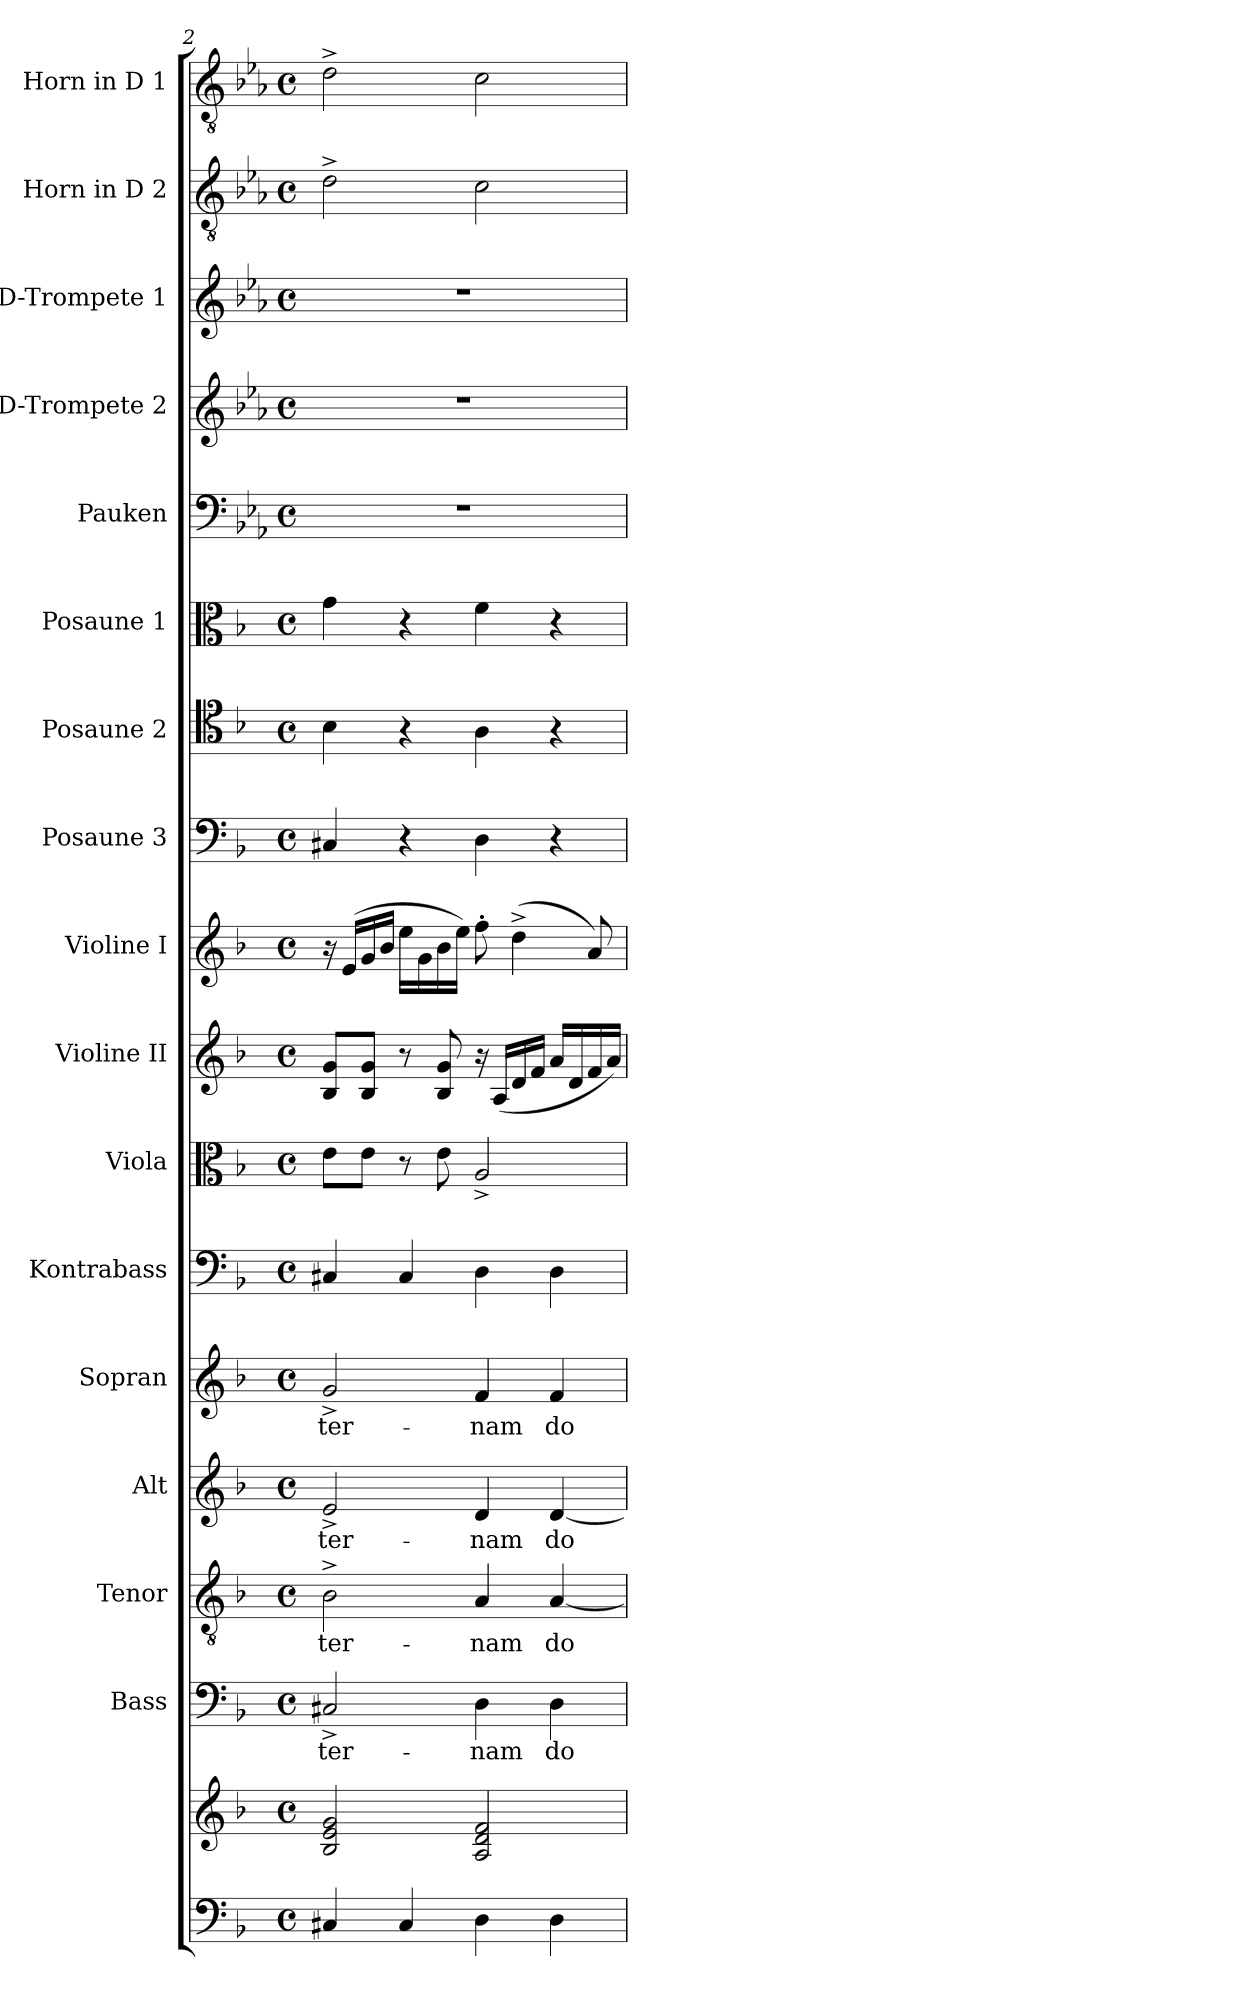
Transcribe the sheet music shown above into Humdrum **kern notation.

**kern	**kern	**kern	**text	**kern	**text	**kern	**text	**kern	**text	**kern	**kern	**kern	**kern	**kern	**kern	**kern	**kern	**kern	**kern	**kern	**kern
*part17	*part17	*part16	*part16	*part15	*part15	*part14	*part14	*part13	*part13	*part12	*part11	*part10	*part9	*part8	*part7	*part6	*part5	*part4	*part3	*part2	*part1
*staff18	*staff17	*staff16	*staff16	*staff15	*staff15	*staff14	*staff14	*staff13	*staff13	*staff12	*staff11	*staff10	*staff9	*staff8	*staff7	*staff6	*staff5	*staff4	*staff3	*staff2	*staff1
*	*	*I"Bass	*	*I"Tenor	*	*I"Alt	*	*I"Sopran	*	*I"Kontrabass	*I"Viola	*I"Violine II	*I"Violine I	*I"Posaune 3	*I"Posaune 2	*I"Posaune 1	*I"Pauken	*I"D-Trompete 2	*I"D-Trompete 1	*I"Horn in D 2	*I"Horn in D 1
*	*	*I'B.	*	*I'T.	*	*I'A.	*	*I'S.	*	*I'Kb.	*I'Vla.	*I'Vl. II	*I'Vl. I	*I'Pos. 3	*I'Pos. 2	*I'Pos. 1	*I'Pk.	*I'D Trp. 2	*I'D Trp. 1	*I'Hrn. 2	*I'Hrn. 1
*clefF4	*clefG2	*clefF4	*	*clefGv2	*	*clefG2	*	*clefG2	*	*clefF4	*clefC3	*clefG2	*clefG2	*clefF4	*clefC4	*clefC3	*clefF4	*clefG2	*clefG2	*clefGv2	*clefGv2
*	*	*	*	*	*	*	*	*	*	*ITrd7c12	*	*	*	*	*	*	*ITrd-1c-2	*ITrd1c2	*ITrd1c2	*ITrd4c7	*ITrd4c7
*k[b-]	*k[b-]	*k[b-]	*	*k[b-]	*	*k[b-]	*	*k[b-]	*	*k[b-]	*k[b-]	*k[b-]	*k[b-]	*k[b-]	*k[b-]	*k[b-]	*k[b-]	*k[b-e-a-d-g-]	*k[b-e-a-d-g-]	*k[b-e-a-d-]	*k[b-e-a-d-]
*F:	*F:	*F:	*	*F:	*	*F:	*	*F:	*	*F:	*F:	*F:	*F:	*F:	*F:	*F:	*F:	*D-:	*D-:	*A-:	*A-:
*M4/4	*M4/4	*M4/4	*	*M4/4	*	*M4/4	*	*M4/4	*	*M4/4	*M4/4	*M4/4	*M4/4	*M4/4	*M4/4	*M4/4	*M4/4	*M4/4	*M4/4	*M4/4	*M4/4
*met(c)	*met(c)	*met(c)	*	*met(c)	*	*met(c)	*	*met(c)	*	*met(c)	*met(c)	*met(c)	*met(c)	*met(c)	*met(c)	*met(c)	*met(c)	*met(c)	*met(c)	*met(c)	*met(c)
=2	=2	=2	=2	=2	=2	=2	=2	=2	=2	=2	=2	=2	=2	=2	=2	=2	=2	=2	=2	=2	=2
!	!	!	!LO:LY:b	!	!LO:LY:b	!	!LO:LY:b	!	!LO:LY:b	!	!	!	!	!	!	!	!	!	!	!	!
4C#X/	2B-/ 2e/ 2g/	2C#X^>/	-ter-	2B-^>\	-ter-	2e^>/	-ter-	2g^>/	-ter-	4CC#X/	8e\L	8B-/ 8g/L	16r	4C#X/	4B-\	4g\	1r	1r	1r	2G^>\	2G^>\
.	.	.	.	.	.	.	.	.	.	.	.	.	(>16e/LL	.	.	.	.	.	.	.	.
.	.	.	.	.	.	.	.	.	.	.	8e\J	8B-/ 8g/J	16g/	.	.	.	.	.	.	.	.
.	.	.	.	.	.	.	.	.	.	.	.	.	16b-/JJ	.	.	.	.	.	.	.	.
4C#/	.	.	.	.	.	.	.	.	.	4CC#/	8r	8r	16ee\LL	4r	4r	4r	.	.	.	.	.
.	.	.	.	.	.	.	.	.	.	.	.	.	16g\	.	.	.	.	.	.	.	.
.	.	.	.	.	.	.	.	.	.	.	8e\	8B-/ 8g/	16b-\	.	.	.	.	.	.	.	.
.	.	.	.	.	.	.	.	.	.	.	.	.	16ee\JJ)	.	.	.	.	.	.	.	.
!	!	!	!LO:LY:b	!	!LO:LY:b	!	!LO:LY:b	!	!LO:LY:b	!	!	!	!	!	!	!	!	!	!	!	!
4D\	2A/ 2d/ 2f/	4D\	-nam	4A/	-nam	4d/	-nam	4f/	-nam	4DD\	2A^</	16r	8ff'>\	4D\	4A\	4f\	.	.	.	2F\	2F\
.	.	.	.	.	.	.	.	.	.	.	.	(<16A/LL	.	.	.	.	.	.	.	.	.
.	.	.	.	.	.	.	.	.	.	.	.	16d/	(>4dd^>\	.	.	.	.	.	.	.	.
.	.	.	.	.	.	.	.	.	.	.	.	16f/JJ	.	.	.	.	.	.	.	.	.
!	!	!	!LO:LY:b	!	!LO:LY:b	!	!LO:LY:b	!	!LO:LY:b	!	!	!	!	!	!	!	!	!	!	!	!
4D\	.	4D\	do-	[4A/	do-	[4d/	do-	4f/	do-	4DD\	.	16a/LL	.	4r	4r	4r	.	.	.	.	.
.	.	.	.	.	.	.	.	.	.	.	.	16d/	.	.	.	.	.	.	.	.	.
.	.	.	.	.	.	.	.	.	.	.	.	16f/	8a/)	.	.	.	.	.	.	.	.
.	.	.	.	.	.	.	.	.	.	.	.	16a/JJ)	.	.	.	.	.	.	.	.	.
=	=	=	=	=	=	=	=	=	=	=	=	=	=	=	=	=	=	=	=	=	=
*-	*-	*-	*-	*-	*-	*-	*-	*-	*-	*-	*-	*-	*-	*-	*-	*-	*-	*-	*-	*-	*-
